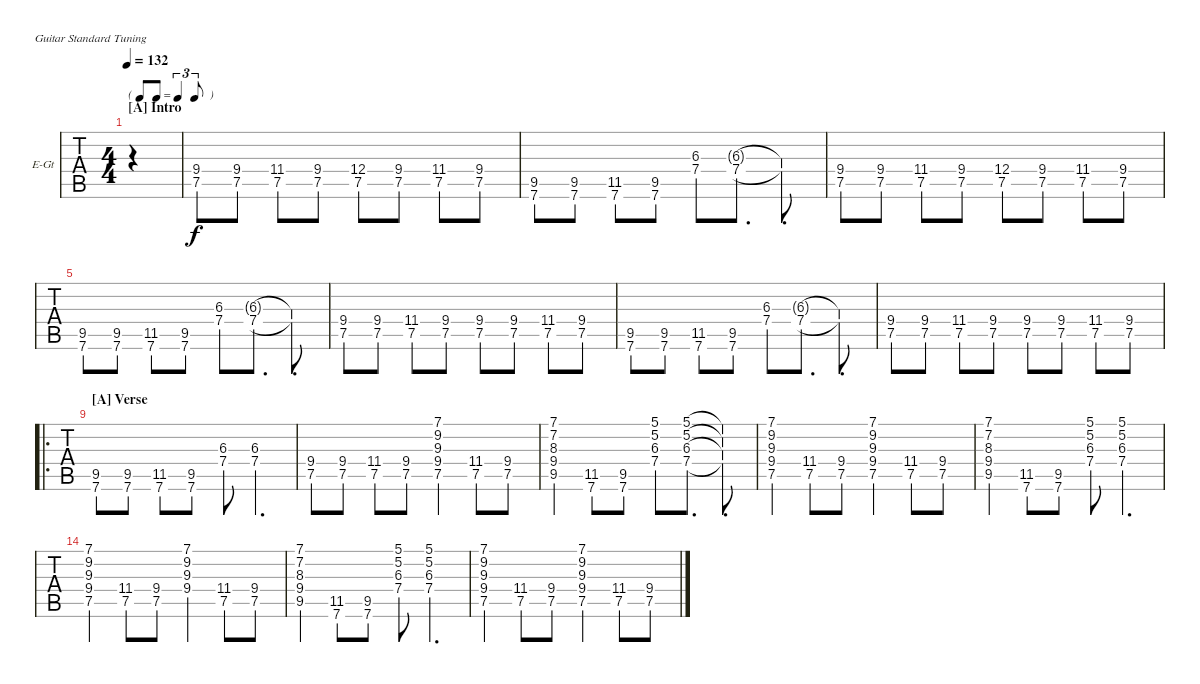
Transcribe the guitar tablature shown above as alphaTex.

\bracketExtendMode nobrackets
\firstSystemTrackNameOrientation horizontal
\otherSystemsTrackNameOrientation horizontal
\defaultBarNumberDisplay FirstOfSystem
\track ("Standard" "E-Gt") {instrument electricguitarclean}
\staff {tabs}
\tuning (E4 B3 G3 D3 A2 E2)
\ts (4 4)
\beaming (8 2 2 2 2)
\tf triplet8th
\section ("A" "Intro")
\scale
0.350649
\tempo 132
\accidentals auto
\clef g2
\ottava regular
\simile none
\ks c
|
\scale
0.181818 (9.4{st} 7.5{st}).8 (9.4 7.5).8 (11.4 7.5).8 (9.4 7.5).8 (12.4{st} 7.5{st}).8 (9.4 7.5).8 (11.4 7.5).8 (9.4 7.5).8 |
\scale
0.285714
\ks b
(9.5{st} 7.6{st}).8 (9.5 7.6).8 (11.5 7.6).8 (9.5 7.6).8 (6.3 7.4).8 (6.3{g} 7.4).8{d} (6.3{t} 7.4{t}).8{d} |
\scale
0.181818 (9.4{st} 7.5{st}).8 (9.4 7.5).8 (11.4 7.5).8 (9.4 7.5).8 (12.4{st} 7.5{st}).8 (9.4 7.5).8 (11.4 7.5).8 (9.4 7.5).8 |
\scale
0.305556 (9.5{st} 7.6{st}).8 (9.5 7.6).8 (11.5 7.6).8 (9.5 7.6).8 (6.3 7.4).8 (6.3{g} 7.4).8{d} (6.3{t} 7.4{t}).8{d} |
\scale
0.194444 (9.4{st} 7.5{st}).8 (9.4 7.5).8 (11.4 7.5).8 (9.4 7.5).8 (9.4{st} 7.5{st}).8 (9.4 7.5).8 (11.4 7.5).8 (9.4 7.5).8 |
\scale
0.305556 (9.5{st} 7.6{st}).8 (9.5 7.6).8 (11.5 7.6).8 (9.5 7.6).8 (6.3 7.4).8 (6.3{g} 7.4).8{d} (6.3{t} 7.4{t}).8{d} |
\scale
0.194444 (9.4{st} 7.5{st}).8 (9.4 7.5).8 (11.4 7.5).8 (9.4 7.5).8 (9.4{st} 7.5{st}).8 (9.4 7.5).8 (11.4 7.5).8 (9.4 7.5).8 |
\ro
\section ("A" "Verse")
\scale
0.315068 (9.5{st} 7.6{st}).8 (9.5 7.6).8 (11.5 7.6).8 (9.5 7.6).8 (6.3 7.4).8 (6.3 7.4).4{d} |
\scale
0.191781 (9.4{st} 7.5{st}).8 (9.4 7.5).8 (11.4 7.5).8 (9.4 7.5).8 (7.1{st} 9.2{st} 9.3{st} 9.4{st} 7.5{st}).4 (11.4 7.5).8 (9.4 7.5).8 |
\scale
0.30137 (7.1{st} 7.2{st} 8.3{st} 9.4{st} 9.5{st}).4 (11.5 7.6).8 (9.5 7.6).8 (5.1 5.2 6.3 7.4).8 (5.1 5.2 6.3 7.4).8{d} (5.1{t} 5.2{t} 6.3{t} 7.4{t}).8{d} |
\scale
0.191781 (7.1{st} 9.2{st} 9.3{st} 9.4{st} 7.5{st}).4 (11.4 7.5).8 (9.4 7.5).8 (7.1{st} 9.2{st} 9.3{st} 9.4{st} 7.5{st}).4 (11.4 7.5).8 (9.4 7.5).8 |
\scale
0.305556 (7.1{st} 7.2{st} 8.3{st} 9.4{st} 9.5{st}).4 (11.5{st} 7.6{st}).8 (9.5 7.6).8 (5.1 5.2 6.3 7.4).8 (5.1 5.2 6.3 7.4).4{d} |
\scale
0.194444 (7.1{st} 9.2{st} 9.3{st} 9.4{st} 7.5{st}).4 (11.4{st} 7.5{st}).8 (9.4 7.5).8 (7.1{st} 9.2{st} 9.3{st} 9.4{st}).4 (11.4 7.5).8 (9.4 7.5).8 |
\scale
0.305556 (7.1{st} 7.2{st} 8.3{st} 9.4{st} 9.5{st}).4 (11.5{st} 7.6{st}).8 (9.5 7.6).8 (5.1 5.2 6.3 7.4).8 (5.1 5.2 6.3 7.4).4{d} |
\scale
0.194444 (7.1{st} 9.2{st} 9.3{st} 9.4{st} 7.5{st}).4 (11.4{st} 7.5{st}).8 (9.4 7.5).8 (7.1{st} 9.2{st} 9.3{st} 9.4{st} 7.5{st}).4 (11.4 7.5).8 (9.4 7.5).8
